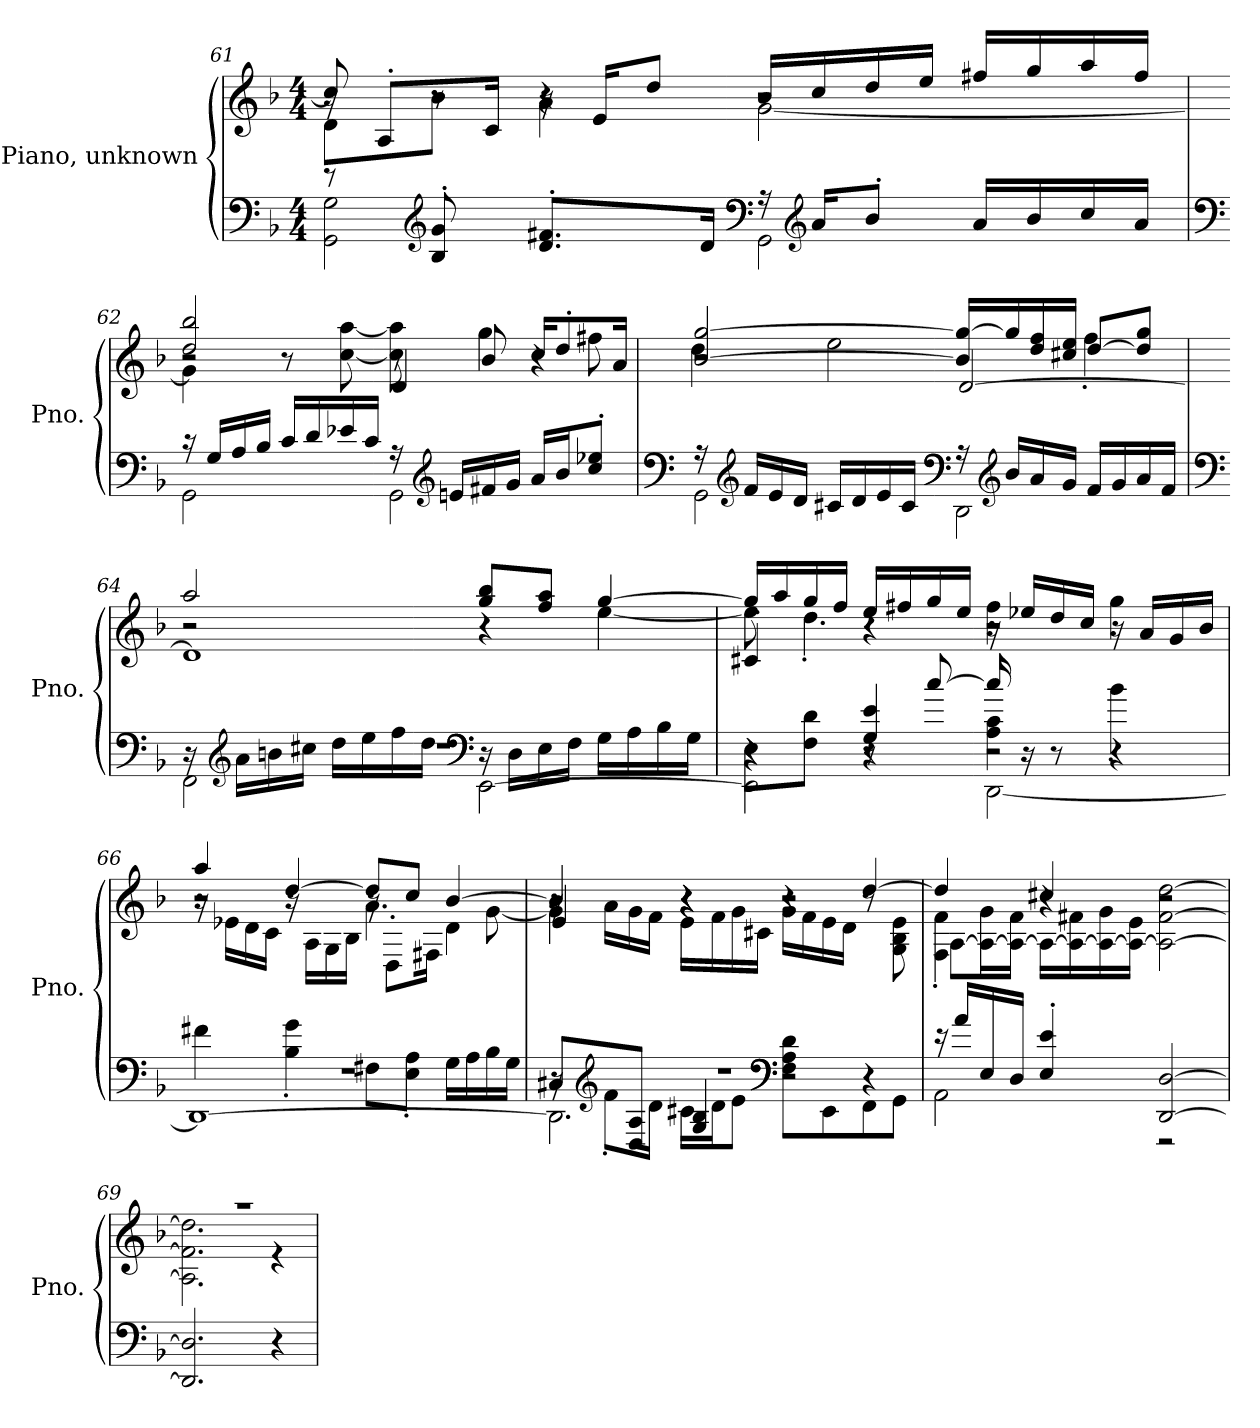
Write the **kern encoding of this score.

**kern	**kern
*part1	*part1
*staff2	*staff1
*I"Piano, unknown	*
*I'Pno.	*
!!LO:LB:g=z
*clefF4	*clefG2
*k[b-]	*k[b-]
*M4/4	*M4/4
=61	=61
*^	*^
*	*	*	*^
8r	2GG\ 2G\	16r	8d\L	8cc/]
.	.	8A'/L	.	.
*clefG2	*	*	*	*
8B-/' 8g/'	.	.	8b-\J	8r
.	.	16c/Jk	.	.
8.d/' 8.f#X/'L	.	16r	4a\	4r
.	.	16e/KL	.	.
.	.	8dd/J	.	.
16d/Jk	.	.	.	.
*clefF4	*	*	*	*
16r	2GG\	16b-/LL	[2g\	2r
*clefG2	*	*	*	*
16a/KL	.	16cc/	.	.
8b-'/J	.	16dd/	.	.
.	.	16ee/JJ	.	.
16a/LL	.	16ff#X/LL	.	.
16b-/	.	16gg/	.	.
16cc/	.	16aa/	.	.
16a/JJ	.	16ff#/JJ	.	.
=62	=62	=62	=62	=62
*clefF4	*	*	*	*
16r	2GG\	2dd/ 2bb-/	4g\]	2r
16G/LL	.	.	.	.
16A/	.	.	.	.
16B-/JJ	.	.	.	.
16c/LL	.	.	8r	.
16d/	.	.	.	.
16e-X/	.	.	[8cc\ [8aa\	.
16c/JJ	.	.	.	.
16r	2GG\	8r	8cc\] 8aa\]	4d/
*clefG2	*	*	*	*
16en/LL	.	.	.	.
16f#X/	.	8b-/	4gg\	.
16g/JJ	.	.	.	.
16a/LL	.	16cc/KL	.	4r
16b-/J	.	8dd'/	.	.
8cc/' 8ee-X/'J	.	.	8ff#X\	.
.	.	16a/Jk	.	.
!!LO:LB:g=z	!!	!!
=63	=63	=63	=63	=63
*clefF4	*	*	*	*
16r	2GG\	[2b-/ [2gg/	4dd\	2r
*clefG2	*	*	*	*
16f/LL	.	.	.	.
16e/	.	.	.	.
16d/JJ	.	.	.	.
16c#X/LL	.	.	2ee\	.
16d/	.	.	.	.
16e/	.	.	.	.
16c#/JJ	.	.	.	.
*clefF4	*	*	*	*
16r	2DD\	16b-/] 16gg/_LL	.	[2d/
*clefG2	*	*	*	*
16b-/LL	.	16gg/]	.	.
16a/	.	16dd/ 16ff/	.	.
16g/JJ	.	16cc#X/ 16ee/JJ	.	.
16f/LL	.	[8dd/L	4ff'\	.
16g/	.	.	.	.
16a/	.	8dd/] 8gg/J	.	.
16f/JJ	.	.	.	.
*v	*v	*	*	*
=64	=64	=64	=64
*clefF4	*	*	*
*^	*	*	*
*	*^	*	*	*
1r	16r	2FF\	2aa/	2r	1d]
*clefG2	*	*	*	*	*
.	16a\LL	.	.	.	.
.	16bn\	.	.	.	.
.	16cc#X\JJ	.	.	.	.
.	16dd\LL	.	.	.	.
.	16ee\	.	.	.	.
.	16ff\	.	.	.	.
.	16dd\JJ	.	.	.	.
*clefF4	*	*	*	*	*
.	16r	[2EE\	8gg/ 8bb-/L	4r	.
.	16D\LL	.	.	.	.
.	16E\	.	8ff/ 8aa/J	.	.
.	16F\JJ	.	.	.	.
.	16G\LL	.	[4gg/	[4ee\	.
.	16A\	.	.	.	.
.	16B-\	.	.	.	.
.	16G\JJ	.	.	.	.
!!LO:LB:g=z	!!	!!
=65	=65	=65	=65	=65	=65
*	*	*^	*	*	*
4r	8E\L	4r	2EE\]	16gg/LL]	8ee\]	4c#X'/
.	.	.	.	16aa/	.	.
.	8F\ 8d\J	.	.	16gg/	4.dd'\	.
.	.	.	.	16ff/JJ	.	.
8r	4r	4G/ 4e/	.	16ee/LL	.	4r
.	.	.	.	16ff#X/	.	.
[8cc/	.	.	.	16gg/	.	.
.	.	.	.	16ee/JJ	.	.
16cc/]	4A\ 4c\	2r	[2DD\	16r	4ff#\	2r
16r	.	.	.	16ee-X/LL	.	.
8r	.	.	.	16dd/	.	.
.	.	.	.	16cc/JJ	.	.
4r	4b-'\	.	.	16r	4gg\	.
.	.	.	.	16a/LL	.	.
.	.	.	.	16g/	.	.
.	.	.	.	16b-/JJ	.	.
*	*	*v	*v	*	*	*
=66	=66	=66	=66	=66	=66
1r	4f#X\	1DD_	4aa/	2r	16r
.	.	.	.	.	16e-X\LL
.	.	.	.	.	16d\
.	.	.	.	.	16c\JJ
.	4B-\' 4g\'	.	[4dd/	.	16r
.	.	.	.	.	16A\LL
.	.	.	.	.	16G\
.	.	.	.	.	16B-\JJ
.	8F#X\L	.	8dd/L]	4.a\	16r
.	.	.	.	.	8D'\L
.	8E\' 8A\'J	.	8cc/J	.	.
.	.	.	.	.	16F#X\Jk
.	16G\LL	.	[4b-/	.	4d\
.	16A\	.	.	.	.
.	16B-\	.	.	[8g\	.
.	16G\JJ	.	.	.	.
!!LO:LB:g=z
=67	=67	=67	=67	=67	=67
*	*	*^	*	*	*^
1r	16r	8C#X/L	2.DD\]	4b-/]	4g\]	4e/	16r
*clefG2	*	*	*	*	*	*	*
.	8f'\L	.	.	.	.	.	16a\LL
.	.	8D/ 8A/J	.	.	.	.	16g\
.	16d\Jk	.	.	.	.	.	16f\JJ
.	16c#X\LL	4G/ 4B-/	.	4r	4r	4r	16e\LL
.	16d\J	.	.	.	.	.	16f\
.	8e\J	.	.	.	.	.	16g\
.	.	.	.	.	.	.	16c#X\JJ
*clefF4	*	*	*	*	*	*	*
.	8F\ 8A\ 8d\L	2r	.	4r	2r	2r	16g\LL
.	.	.	.	.	.	.	16f\
.	8EE\	.	.	.	.	.	16e\
.	.	.	.	.	.	.	16d\JJ
.	8FF\	.	4r	[4dd/	.	.	8r
.	8GG\J	.	.	.	.	.	8G\ 8B-\ 8e\
*	*v	*v	*v	*	*	*	*
*	*	*	*	*v	*v
=68	=68	=68	=68	=68
16r	2AA\	4dd/]	4F\' 4f\'	[8A\L
16a/LL	.	.	.	.
16E/	.	.	.	16A\_ 16g\L
16D/JJ	.	.	.	16A\_ 16f\JJ
4E/' 4e/'	.	4cc#X/	4r	16A\LL_
.	.	.	.	16A\_ 16f#X\
.	.	.	.	16A\_ 16g\
.	.	.	.	16A\_ 16e\JJ
[2DD/ [2D/	2r	2r	2r	2A\_ [2f#\ [2dd\
*v	*v	*	*	*
*	*	*v	*v
=69	=69	=69
2.DD/] 2.D/]	1r	2.A\] 2.f#\] 2.dd\]
4r	.	4r
*	*v	*v
=	=
*-	*-
